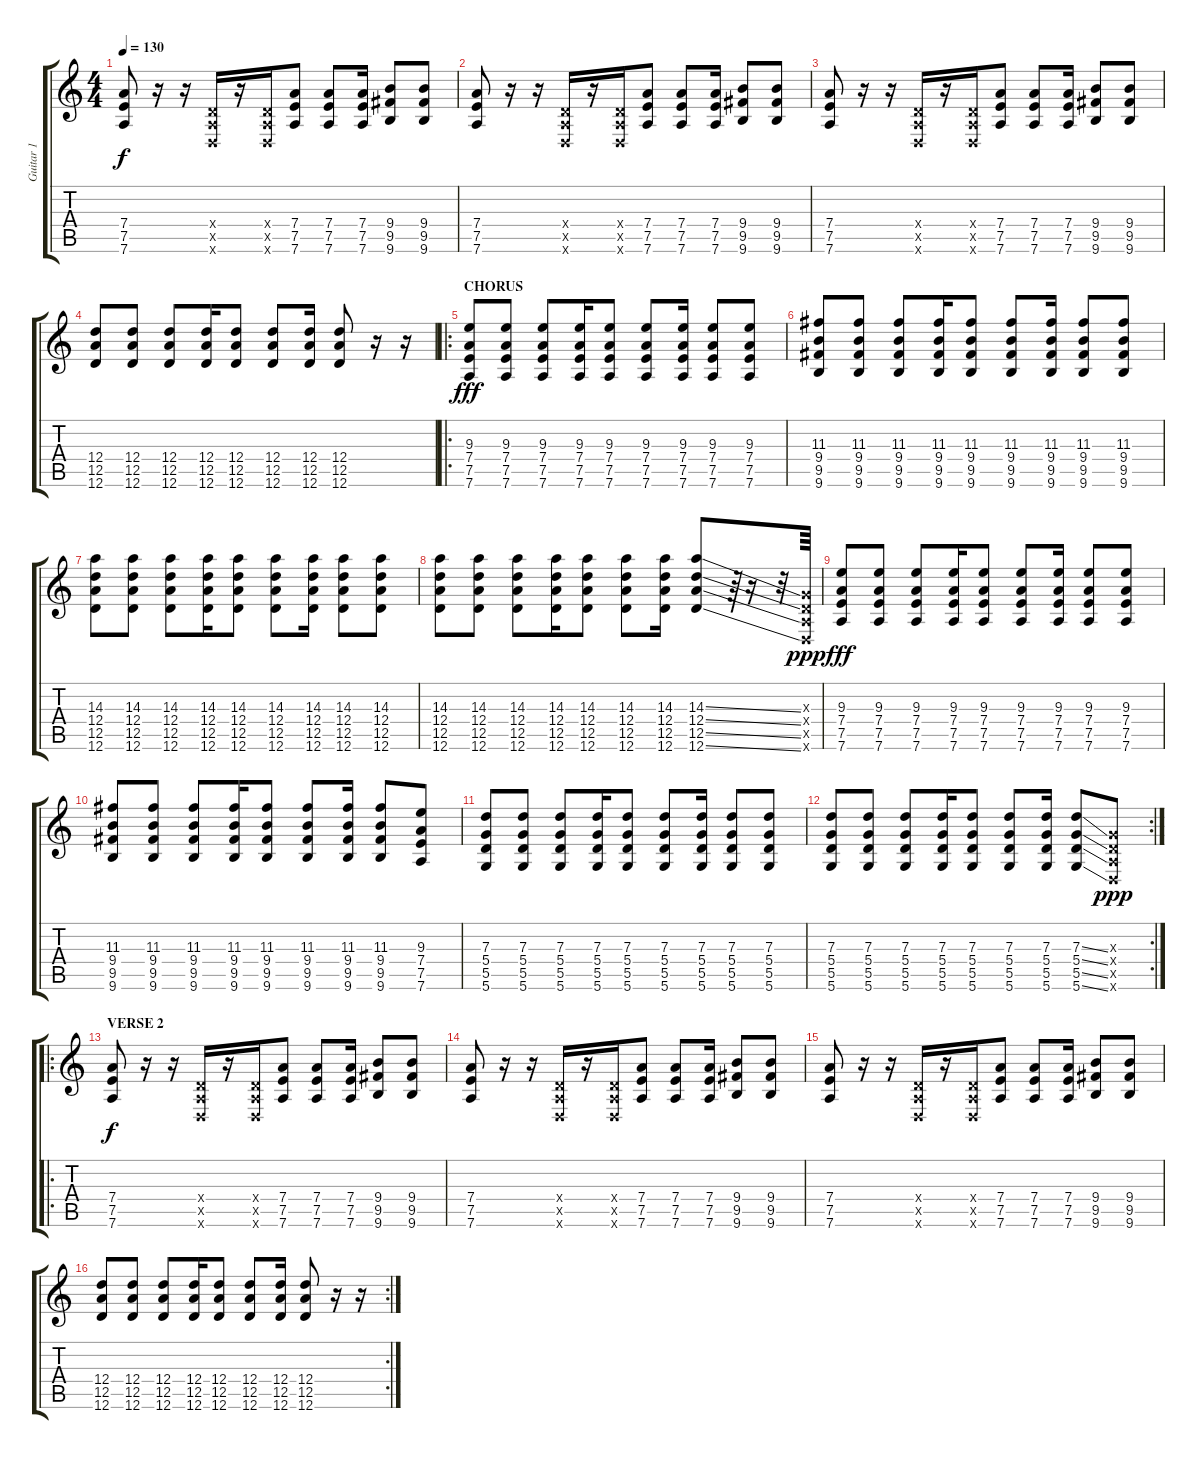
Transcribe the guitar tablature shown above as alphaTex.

\track ("Guitar 1" "Guitar 1") {instrument electricguitarmuted}
\staff {score tabs}
\tuning (E4 B3 G3 D3 A2 D2) {hide}
\ts (4 4)
\tempo 130
\clef g2
\ks c
(7.4 7.5 7.6).8{dy f} r.16 r.16 (0.4{x} 0.5{x} 0.6{x}).16 r.16 (0.4{x} 0.5{x} 0.6{x}).16 (7.4 7.5 7.6).8 (7.4 7.5 7.6).8 (7.4 7.5 7.6).16 (9.4 9.5 9.6).8 (9.4 9.5 9.6).8 |
(7.4 7.5 7.6).8 r.16 r.16 (0.4{x} 0.5{x} 0.6{x}).16 r.16 (0.4{x} 0.5{x} 0.6{x}).16 (7.4 7.5 7.6).8 (7.4 7.5 7.6).8 (7.4 7.5 7.6).16 (9.4 9.5 9.6).8 (9.4 9.5 9.6).8 |
(7.4 7.5 7.6).8 r.16 r.16 (0.4{x} 0.5{x} 0.6{x}).16 r.16 (0.4{x} 0.5{x} 0.6{x}).16 (7.4 7.5 7.6).8 (7.4 7.5 7.6).8 (7.4 7.5 7.6).16 (9.4 9.5 9.6).8 (9.4 9.5 9.6).8 |
(12.4 12.5 12.6).8 (12.4 12.5 12.6).8 (12.4 12.5 12.6).8 (12.4 12.5 12.6).16 (12.4 12.5 12.6).8 (12.4 12.5 12.6).8 (12.4 12.5 12.6).16 (12.4 12.5 12.6).8 r.16 r.16 |
\ro
\section ("" "CHORUS")
(9.3 7.4 7.5 7.6).8{dy fff volume 11 instrument overdrivenguitar} (9.3 7.4 7.5 7.6).8 (9.3 7.4 7.5 7.6).8 (9.3 7.4 7.5 7.6).16 (9.3 7.4 7.5 7.6).8 (9.3 7.4 7.5 7.6).8 (9.3 7.4 7.5 7.6).16 (9.3 7.4 7.5 7.6).8 (9.3 7.4 7.5 7.6).8 |
(11.3 9.4 9.5 9.6).8 (11.3 9.4 9.5 9.6).8 (11.3 9.4 9.5 9.6).8 (11.3 9.4 9.5 9.6).16 (11.3 9.4 9.5 9.6).8 (11.3 9.4 9.5 9.6).8 (11.3 9.4 9.5 9.6).16 (11.3 9.4 9.5 9.6).8 (11.3 9.4 9.5 9.6).8 |
(14.3 12.4 12.5 12.6).8 (14.3 12.4 12.5 12.6).8 (14.3 12.4 12.5 12.6).8 (14.3 12.4 12.5 12.6).16 (14.3 12.4 12.5 12.6).8 (14.3 12.4 12.5 12.6).8 (14.3 12.4 12.5 12.6).16 (14.3 12.4 12.5 12.6).8 (14.3 12.4 12.5 12.6).8 |
(14.3 12.4 12.5 12.6).8 (14.3 12.4 12.5 12.6).8 (14.3 12.4 12.5 12.6).8 (14.3 12.4 12.5 12.6).16 (14.3 12.4 12.5 12.6).8 (14.3 12.4 12.5 12.6).8 (14.3 12.4 12.5 12.6).16 (14.3{ss} 12.4{ss} 12.5{ss} 12.6{ss}).8 r.64 r.16 r.32 (0.3{x} 0.4{x} 0.5{x} 0.6{x}).64{dy ppp} |
(9.3 7.4 7.5 7.6).8{dy fff} (9.3 7.4 7.5 7.6).8 (9.3 7.4 7.5 7.6).8 (9.3 7.4 7.5 7.6).16 (9.3 7.4 7.5 7.6).8 (9.3 7.4 7.5 7.6).8 (9.3 7.4 7.5 7.6).16 (9.3 7.4 7.5 7.6).8 (9.3 7.4 7.5 7.6).8 |
(11.3 9.4 9.5 9.6).8 (11.3 9.4 9.5 9.6).8 (11.3 9.4 9.5 9.6).8 (11.3 9.4 9.5 9.6).16 (11.3 9.4 9.5 9.6).8 (11.3 9.4 9.5 9.6).8 (11.3 9.4 9.5 9.6).16 (11.3 9.4 9.5 9.6).8 (9.3 7.4 7.5 7.6).8 |
(7.3 5.4 5.5 5.6).8 (7.3 5.4 5.5 5.6).8 (7.3 5.4 5.5 5.6).8 (7.3 5.4 5.5 5.6).16 (7.3 5.4 5.5 5.6).8 (7.3 5.4 5.5 5.6).8 (7.3 5.4 5.5 5.6).16 (7.3 5.4 5.5 5.6).8 (7.3 5.4 5.5 5.6).8 |
\rc 2
(7.3 5.4 5.5 5.6).8 (7.3 5.4 5.5 5.6).8 (7.3 5.4 5.5 5.6).8 (7.3 5.4 5.5 5.6).16 (7.3 5.4 5.5 5.6).8 (7.3 5.4 5.5 5.6).8 (7.3 5.4 5.5 5.6).16 (7.3{ss} 5.4{ss} 5.5{ss} 5.6{ss}).8 (0.3{x} 0.4{x} 0.5{x} 0.6{x}).8{dy ppp} |
\ro
\section ("" "VERSE 2")
(7.4 7.5 7.6).8{dy f} r.16 r.16 (0.4{x} 0.5{x} 0.6{x}).16 r.16 (0.4{x} 0.5{x} 0.6{x}).16 (7.4 7.5 7.6).8 (7.4 7.5 7.6).8 (7.4 7.5 7.6).16 (9.4 9.5 9.6).8 (9.4 9.5 9.6).8 |
(7.4 7.5 7.6).8 r.16 r.16 (0.4{x} 0.5{x} 0.6{x}).16 r.16 (0.4{x} 0.5{x} 0.6{x}).16 (7.4 7.5 7.6).8 (7.4 7.5 7.6).8 (7.4 7.5 7.6).16 (9.4 9.5 9.6).8 (9.4 9.5 9.6).8 |
(7.4 7.5 7.6).8 r.16 r.16 (0.4{x} 0.5{x} 0.6{x}).16 r.16 (0.4{x} 0.5{x} 0.6{x}).16 (7.4 7.5 7.6).8 (7.4 7.5 7.6).8 (7.4 7.5 7.6).16 (9.4 9.5 9.6).8 (9.4 9.5 9.6).8 |
\rc 2
(12.4 12.5 12.6).8 (12.4 12.5 12.6).8 (12.4 12.5 12.6).8 (12.4 12.5 12.6).16 (12.4 12.5 12.6).8 (12.4 12.5 12.6).8 (12.4 12.5 12.6).16 (12.4 12.5 12.6).8 r.16 r.16
